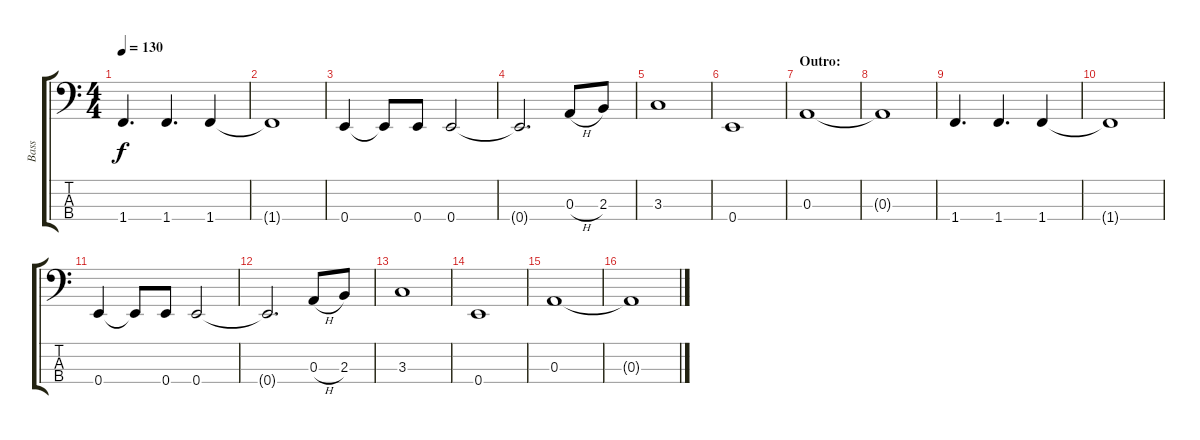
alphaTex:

\track ("Bass" "Bass") {instrument electricbasspick}
\staff {score tabs}
\tuning (G2 D2 A1 E1) {hide}
\ts (4 4)
\tempo 130
\clef f4
\ks c
1.4.4{d dy f} 1.4.4{d} 1.4.4 |
1.4{t}.1 |
0.4.4 0.4{t}.8 0.4.8 0.4.2 |
0.4{t}.2{d} 0.3{h}.8 2.3.8 |
3.3.1 |
0.4.1 |
\section ("" "Outro:")
0.3.1 |
0.3{t}.1 |
1.4.4{d} 1.4.4{d} 1.4.4 |
1.4{t}.1 |
0.4.4 0.4{t}.8 0.4.8 0.4.2 |
0.4{t}.2{d} 0.3{h}.8 2.3.8 |
3.3.1 |
0.4.1 |
0.3.1{volume 5} |
0.3{t}.1
